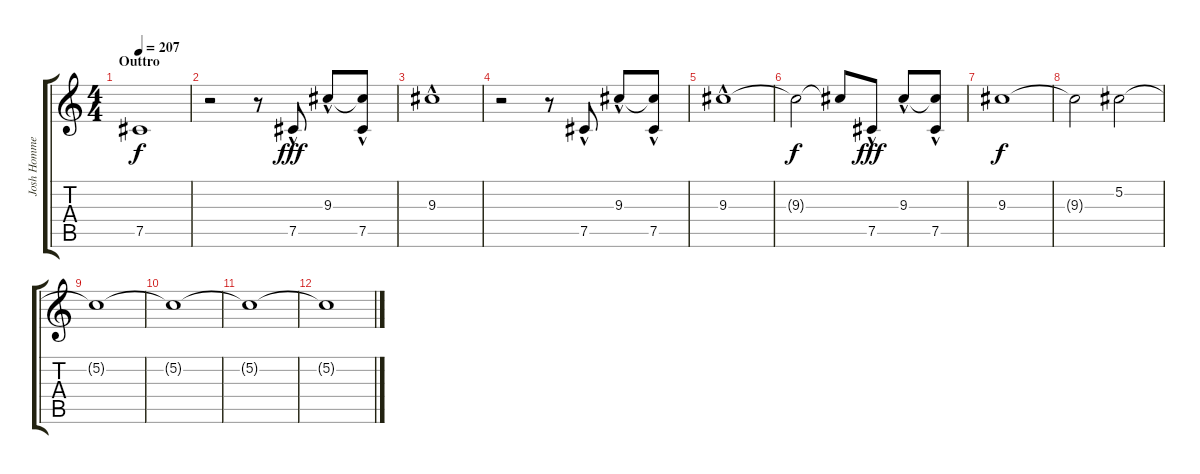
\track ("Josh Homme - Acoustic Guitar" "Josh Homme") {instrument acousticguitarsteel}
\staff {score tabs}
\tuning (Db4 Ab3 E3 B2 Gb2 Db2) {hide}
\ts (4 4)
\section ("" "Outtro")
\tempo 207
\clef g2
\ks c
7.5{t}.1{dy f} |
r.2 r.8 7.5{hac}.8{dy fff} 9.3{hac}.8 (9.3{t} 7.5{hac}).8 |
9.3{hac}.1 |
r.2{volume 12 instrument distortionguitar} r.8 7.5{hac}.8 9.3{hac}.8 (9.3{t} 7.5{hac}).8 |
9.3{hac}.1 |
9.3{t}.2{dy f} 9.3{t}.8 7.5{hac}.8{dy fff} 9.3{hac}.8 (9.3{t} 7.5{hac}).8 |
9.3.1{dy f} |
9.3{t}.2 5.2.2 |
5.2{t}.1 |
5.2{t}.1 |
5.2{t}.1{volume 0} |
5.2{t}.1
